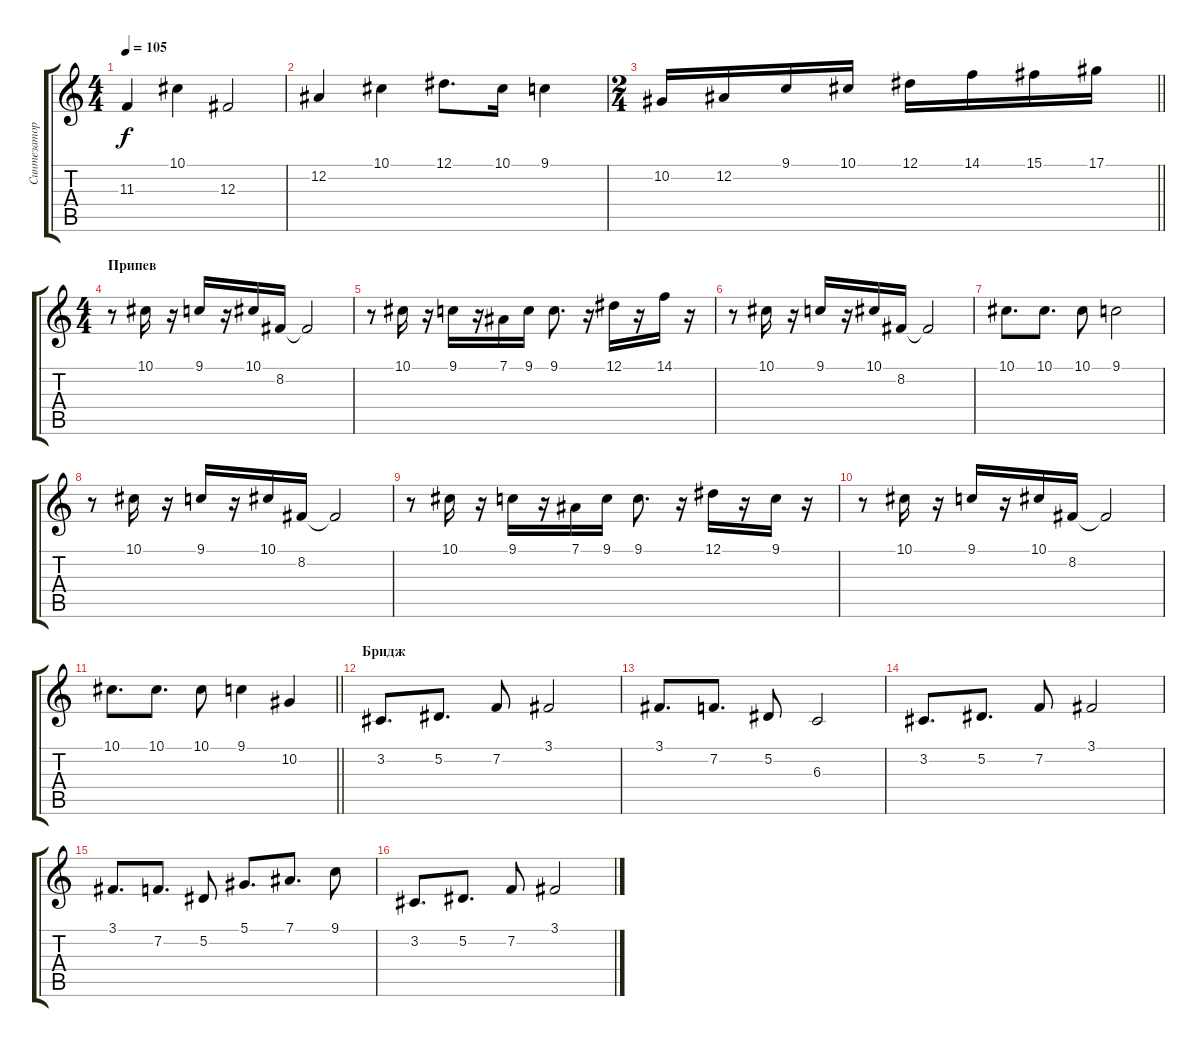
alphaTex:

\track ("Синтезатор" "Синтезатор") {instrument stringensemble1}
\staff {score tabs}
\tuning (Eb4 Bb3 Gb3 Db3 Ab2 Eb2) {hide}
\ts (4 4)
\tempo 105
\clef g2
\ks c
11.3.4{dy f} 10.1.4 12.3.2 |
12.2.4 10.1.4 12.1.8{d} 10.1.16 9.1.4 |
\ts (2 4)
\barLineRight lightlight
10.2.16 12.2.16 9.1.16 10.1.16 12.1.16 14.1.16 15.1.16 17.1.16 |
\ts (4 4)
\section ("" "Припев")
r.8 10.1.16 r.16 9.1.16 r.16 10.1.16 8.2.16 8.2{t}.2 |
r.8 10.1.16 r.16 9.1.16 r.16 7.1.16 9.1.16 9.1.8{d} r.16 12.1.16 r.16 14.1.16 r.16 |
r.8 10.1.16 r.16 9.1.16 r.16 10.1.16 8.2.16 8.2{t}.2 |
10.1.8{d} 10.1.8{d} 10.1.8 9.1.2 |
r.8 10.1.16 r.16 9.1.16 r.16 10.1.16 8.2.16 8.2{t}.2 |
r.8 10.1.16 r.16 9.1.16 r.16 7.1.16 9.1.16 9.1.8{d} r.16 12.1.16 r.16 9.1.16 r.16 |
r.8 10.1.16 r.16 9.1.16 r.16 10.1.16 8.2.16 8.2{t}.2 |
\barLineRight lightlight
10.1.8{d} 10.1.8{d} 10.1.8 9.1.4 10.2.4 |
\section ("" "Бридж")
3.2.8{d} 5.2.8{d} 7.2.8 3.1.2 |
3.1.8{d} 7.2.8{d} 5.2.8 6.3.2 |
3.2.8{d} 5.2.8{d} 7.2.8 3.1.2 |
3.1.8{d} 7.2.8{d} 5.2.8 5.1.8{d} 7.1.8{d} 9.1.8 |
3.2.8{d} 5.2.8{d} 7.2.8 3.1.2
